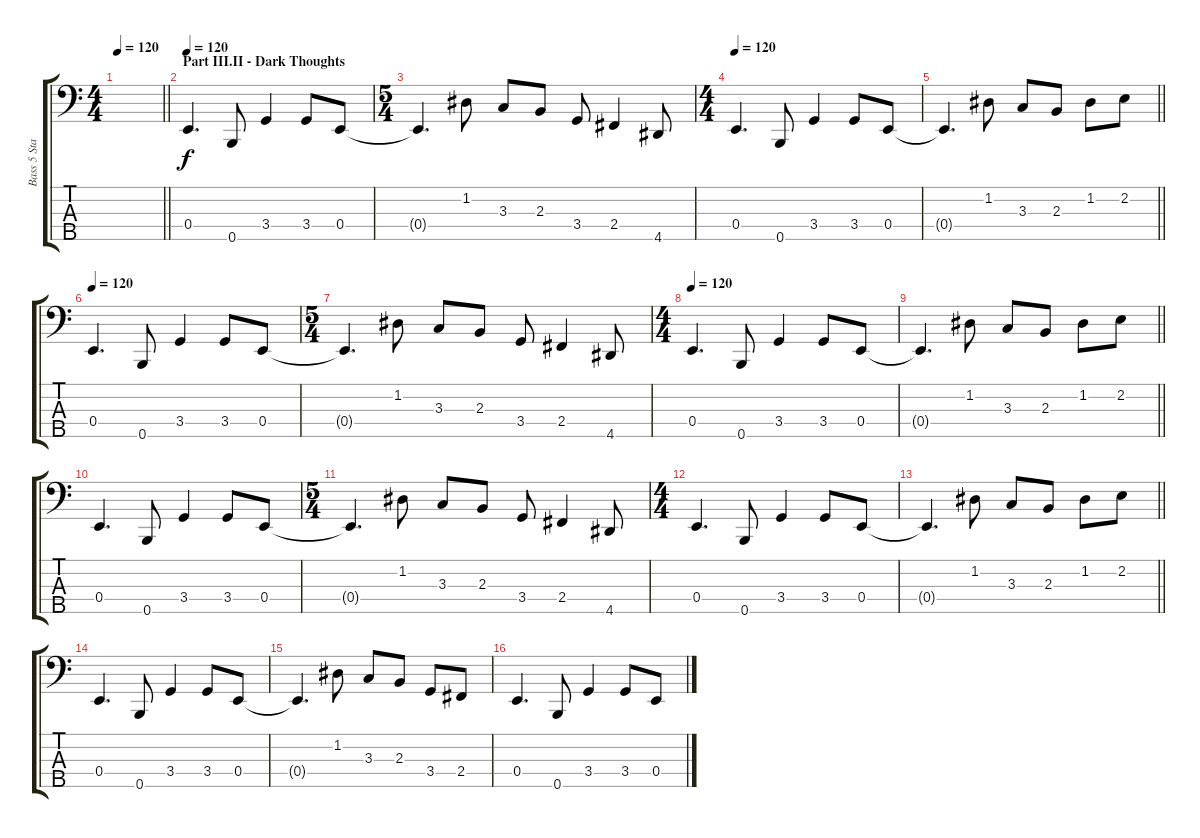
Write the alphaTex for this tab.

\track ("Bass 5 Standard" "Bass 5 Sta") {instrument electricbassfinger}
\staff {score tabs}
\tuning (G2 D2 A1 E1 B0) {hide}
\ts (4 4)
\tempo 120
\clef f4
\barLineRight lightlight
\ks c
|
\section ("" "Part III.II - Dark Thoughts")
\tempo 120
0.4.4{d} 0.5.8 3.4.4 3.4.8 0.4.8 |
\ts (5 4)
0.4{t}.4{d} 1.2.8 3.3.8 2.3.8 3.4.8 2.4.4 4.5.8 |
\ts (4 4)
\tempo 120
0.4.4{d} 0.5.8 3.4.4 3.4.8 0.4.8 |
\barLineRight lightlight
0.4{t}.4{d} 1.2.8 3.3.8 2.3.8 1.2.8 2.2.8 |
\tempo 120
0.4.4{d} 0.5.8 3.4.4 3.4.8 0.4.8 |
\ts (5 4)
0.4{t}.4{d} 1.2.8 3.3.8 2.3.8 3.4.8 2.4.4 4.5.8 |
\ts (4 4)
\tempo 120
0.4.4{d} 0.5.8 3.4.4 3.4.8 0.4.8 |
\barLineRight lightlight
0.4{t}.4{d} 1.2.8 3.3.8 2.3.8 1.2.8 2.2.8 |
\section ("" "")
0.4.4{d} 0.5.8 3.4.4 3.4.8 0.4.8 |
\ts (5 4)
0.4{t}.4{d} 1.2.8 3.3.8 2.3.8 3.4.8 2.4.4 4.5.8 |
\ts (4 4)
0.4.4{d} 0.5.8 3.4.4 3.4.8 0.4.8 |
\barLineRight lightlight
0.4{t}.4{d} 1.2.8 3.3.8 2.3.8 1.2.8 2.2.8 |
0.4.4{d} 0.5.8 3.4.4 3.4.8 0.4.8 |
0.4{t}.4{d} 1.2.8 3.3.8 2.3.8 3.4.8 2.4.8 |
0.4.4{d} 0.5.8 3.4.4 3.4.8 0.4.8
